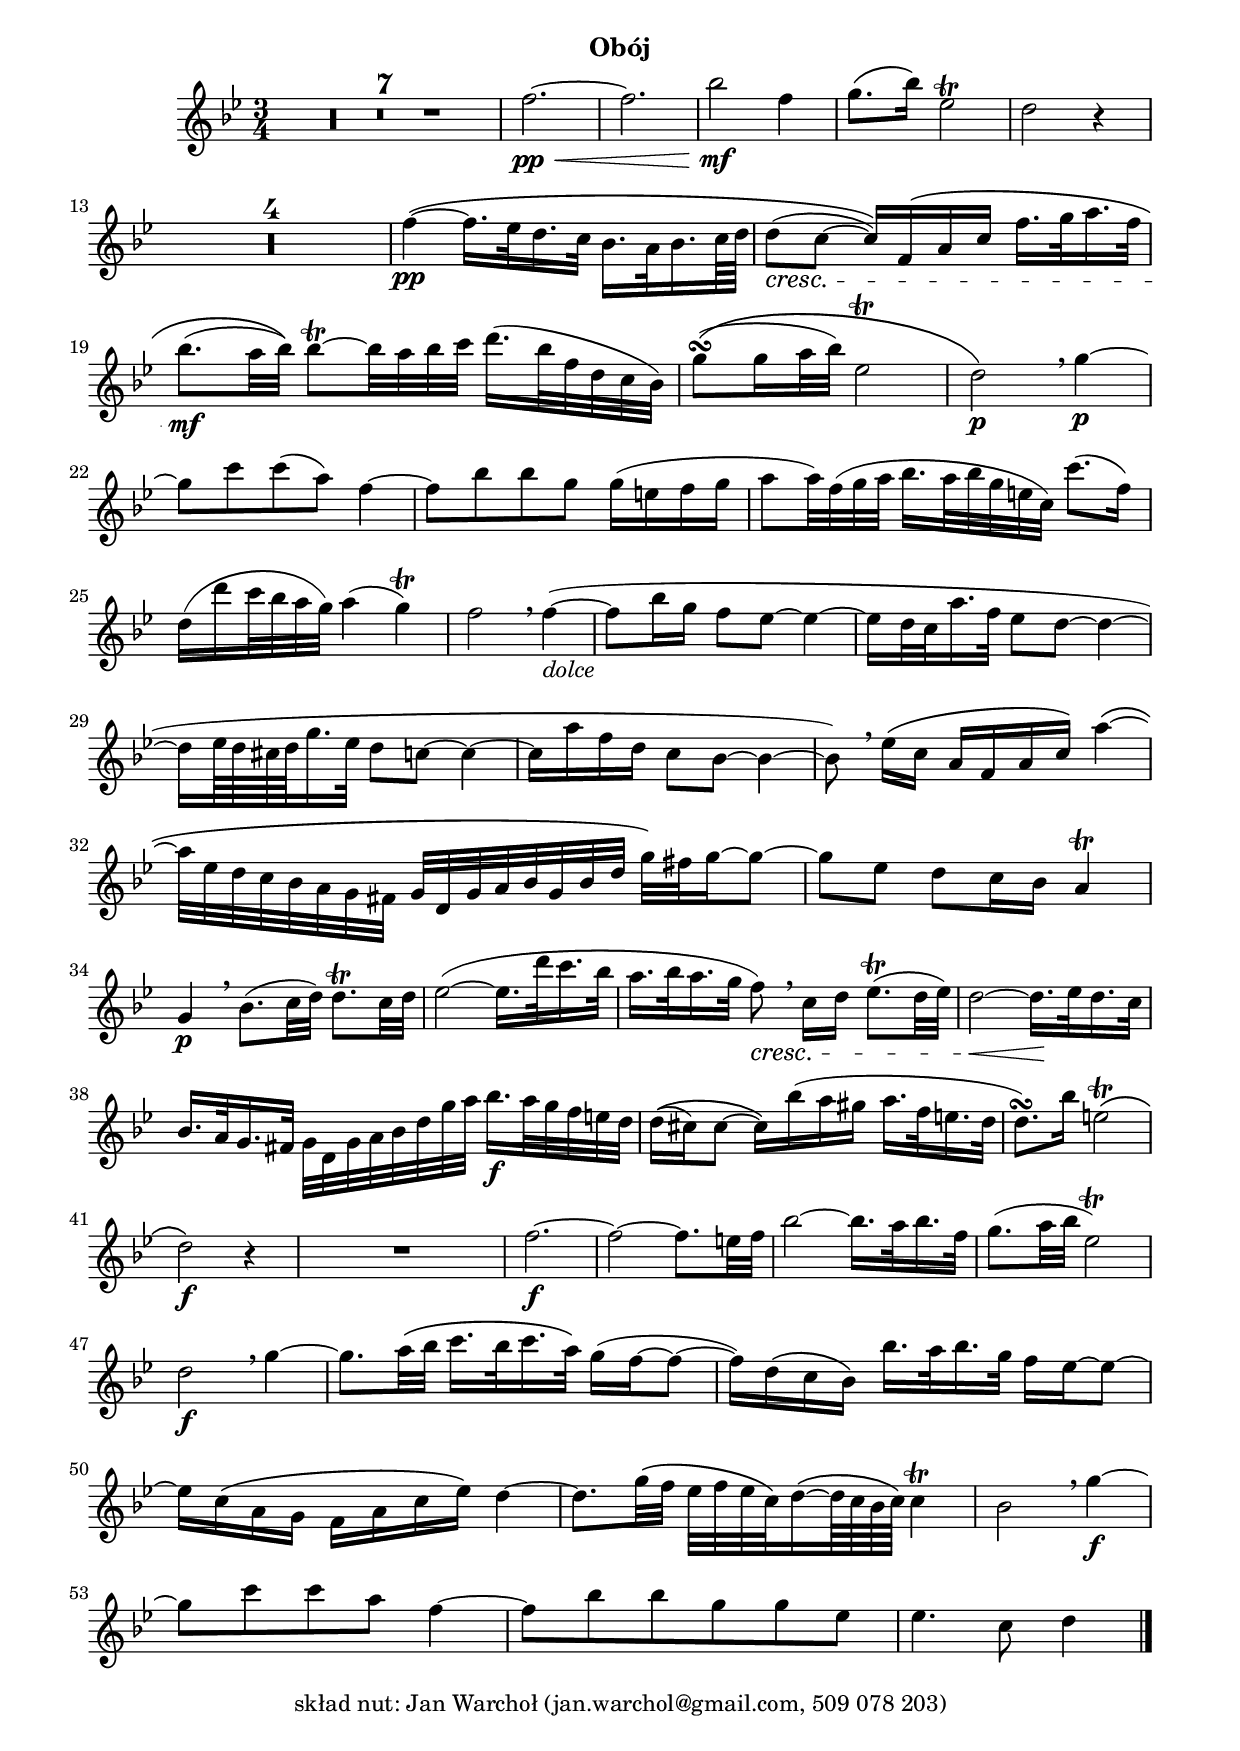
\version "2.17.2"

\header {
  instrument = \markup { Obój }
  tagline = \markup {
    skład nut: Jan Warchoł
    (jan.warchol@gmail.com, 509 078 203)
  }
}

\paper {
  left-margin = 15 \mm
  right-margin = 15 \mm
}

\score {
  \relative f' {
    \compressFullBarRests
    \clef G
    \key g \minor
    \time 3/4
    R2.*7
    f'2.~ \pp \<
    f
    bes2 \mf f4
    g8.\( bes16\) es,2 \trill
    d2 r4
    R2.*4
    f4~\( \pp f16. es32 d16. c32 bes16. a32 bes16. c64 d
    d8( \cresc c8~ c16)\) f,\( a c f16. g32 a16. f32
    bes8.(\mf a32 bes) \) bes8~ \trill bes32 a bes c d16.( bes32 f d c bes)
    g'8\turn( \( g16 a32 bes) es,2\trill
    d2\)\p \breathe g4~ \p g8 c c( a) f4~
    f8 bes bes g g16( e f g
    a8 a32) f32( g a bes16. a32 bes g e c) c'8.( f,16)
    d16( d' c32 bes a g) a4( g)\trill
    f2 \breathe f4~ _\markup \italic dolce (
    f8 bes16 g f8 es~ es4~
    es16 d32 c a'16. f32 es8 d~ d4~
    d16 es64 d cis d g16. es32 d8 c~ c4~
    c16 a' f d c8 bes~ bes4~
    bes8 ) \breathe es16\( c a f a c\) a'4~\(
    a32 es d c bes a g fis g d g a bes g bes d g\) fis g16~g8~
    g8 es d c16 bes a4\trill
    g4\p \breathe bes8.( c32 d ) d8.\trill c32 d
    es2~ ( es16. d'32 c16. bes32
    a16. bes32 a16. g32 f8) \cresc \breathe c16 d es8.\trill ( d32 es)
    d2~\< d16.\! es32 d16. c32
    bes16. a32 g16. fis32 g d g a bes d g a bes16.\f a32 g f e d
    d16( \( cis) cis8~ cis16\) bes'( a gis a16. f32 e16. d32
    d8.\turn ) bes'16 e,2\trill \(
    d2 \f \) r4
    R2.
    f2.~ \f
    f2~ f8. e32 f
    bes2~ bes16. a32 bes16. f32
    g8.( a32 bes es,2\trill )
    d2\f \breathe g4~
    g8. a32\( bes c16. bes32 c16.a32\) g16( f~ f8~
    f16) d \( c bes \) bes'16. a32 bes16. g32 f16 es~ es8~
    es16 c\( a g f a c es\) d4~
    d8. g32\( f es f es c \) d16~ \( d64 c bes c \) c4\trill
    bes2 \breathe g'4~\f
    g8 c c a f4~
    f8 bes bes g g es
    es4. c8 d4~
    \bar "|."
  }
}